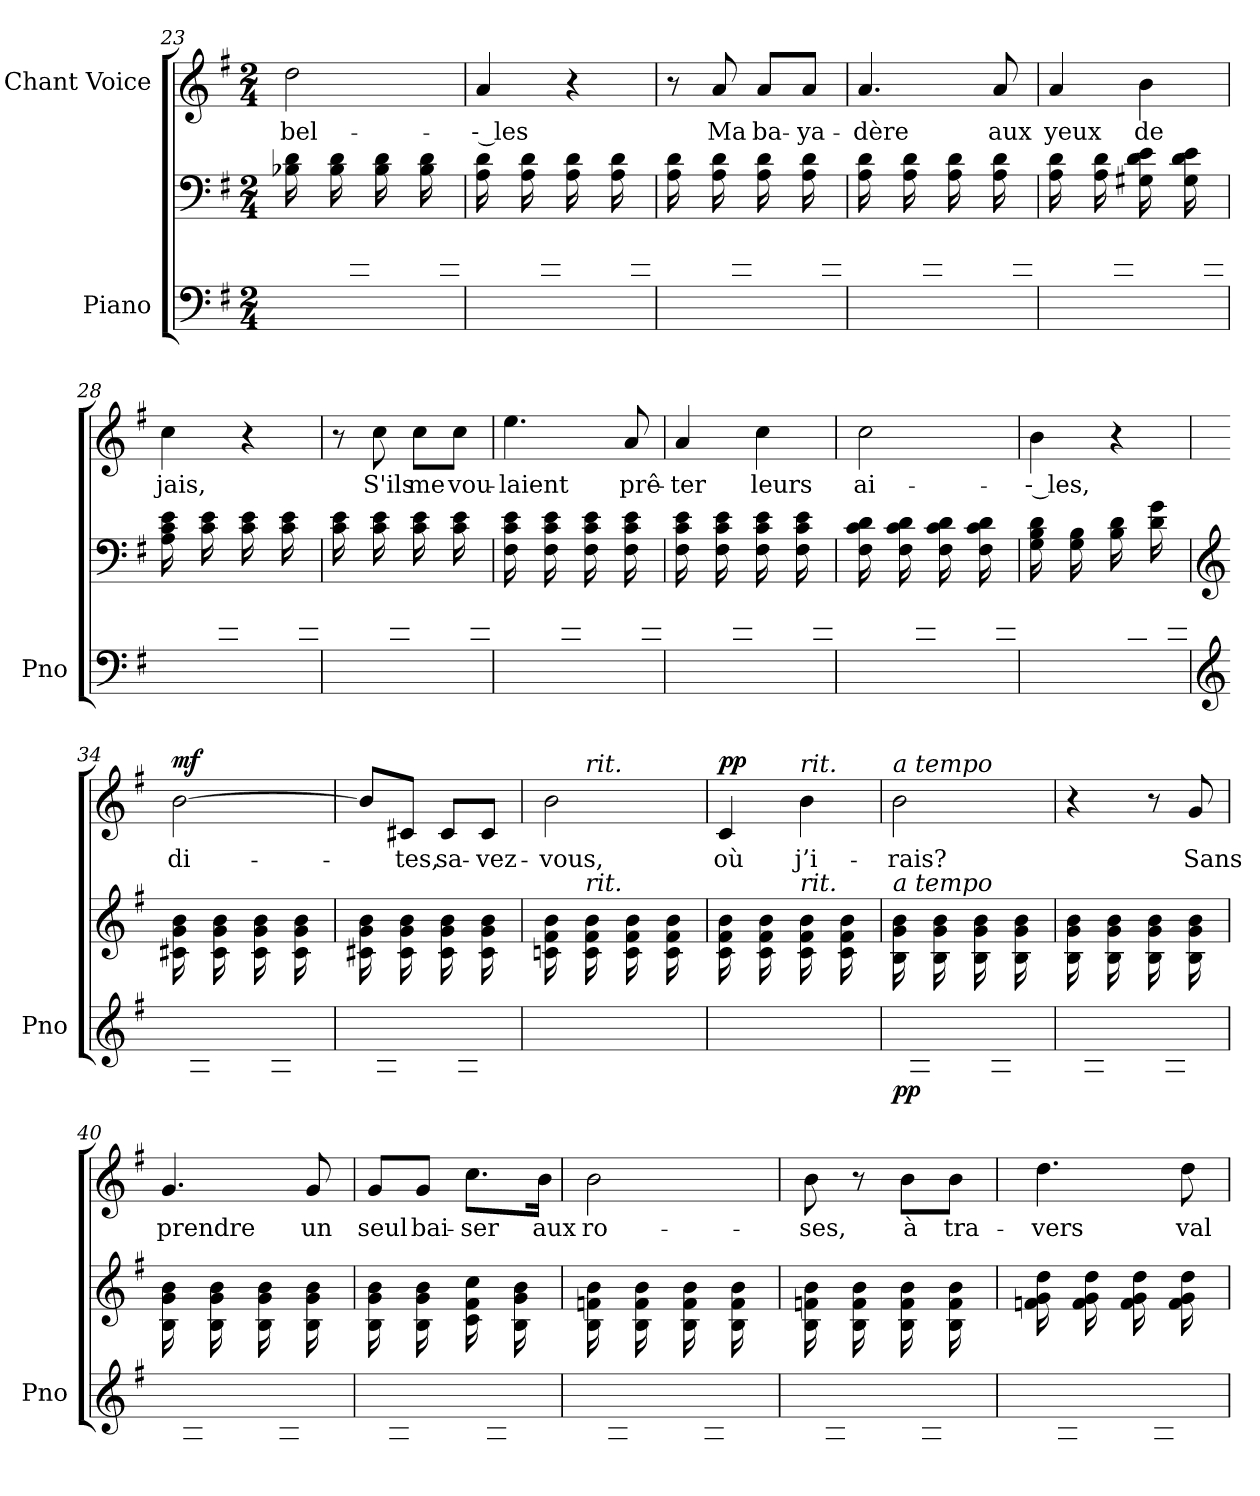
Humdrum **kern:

**kern	**kern	**dynam	**kern	**text	**dynam
*part2	*part2	*part2	*part1	*part1	*part1
*staff3	*staff2	*staff2/3	*staff1	*staff1	*staff1
*I"Piano	*	*	*I"Chant Voice	*	*
*I'Pno	*	*	*	*	*
*clefF4	*clefF4	*	*clefG2	*	*
*k[f#]	*k[f#]	*	*k[f#]	*	*
*M2/4	*M2/4	*	*M2/4	*	*
=23	=23	=23	=23	=23	=23
*^	*	*	*	*	*
16ryy	2ryy	16B-X\ 16d\LL	.	2dd\	bel-	.
16G/	.	16ryy	.	.	.	.
16ryy	.	16B-\ 16d\	.	.	.	.
16e/JJ	.	16ryy	.	.	.	.
16ryy	.	16B-\ 16d\LL	.	.	.	.
16G/	.	16ryy	.	.	.	.
16ryy	.	16B-\ 16d\	.	.	.	.
16e/JJ	.	16ryy	.	.	.	.
=24	=24	=24	=24	=24	=24	=24
16ryy	2ryy	16A\ 16d\LL	.	4a/	-- les	.
16F#/	.	16ryy	.	.	.	.
16ryy	.	16A\ 16d\	.	.	.	.
16e/JJ	.	16ryy	.	.	.	.
16ryy	.	16A\ 16d\LL	.	4r	.	.
16F#/	.	16ryy	.	.	.	.
16ryy	.	16A\ 16d\	.	.	.	.
16e/JJ	.	16ryy	.	.	.	.
=25	=25	=25	=25	=25	=25	=25
16ryy	2ryy	16A\ 16d\LL	.	8r	.	.
16Fn/	.	16ryy	.	.	.	.
16ryy	.	16A\ 16d\	.	8a/	Ma	.
16e/JJ	.	16ryy	.	.	.	.
16ryy	.	16A\ 16d\LL	.	8a/L	ba-	.
16F/	.	16ryy	.	.	.	.
16ryy	.	16A\ 16d\	.	8a/J	-ya-	.
16e/JJ	.	16ryy	.	.	.	.
=26	=26	=26	=26	=26	=26	=26
16ryy	2ryy	16A\ 16d\LL	.	4.a/	-dère	.
16Fn/	.	16ryy	.	.	.	.
16ryy	.	16A\ 16d\	.	.	.	.
16e/JJ	.	16ryy	.	.	.	.
16ryy	.	16A\ 16d\LL	.	.	.	.
16F/	.	16ryy	.	.	.	.
16ryy	.	16A\ 16d\	.	8a/	aux	.
16e/JJ	.	16ryy	.	.	.	.
=27	=27	=27	=27	=27	=27	=27
16ryy	2ryy	16A\ 16d\LL	.	4a/	yeux	.
16Fn/	.	16ryy	.	.	.	.
16ryy	.	16A\ 16d\	.	.	.	.
16e/JJ	.	16ryy	.	.	.	.
16ryy	.	16G#X\ 16d\ 16e\LL	.	4b\	de	.
16E/	.	16ryy	.	.	.	.
16ryy	.	16G#\ 16d\ 16e\	.	.	.	.
16fn/JJ	.	16ryy	.	.	.	.
=28	=28	=28	=28	=28	=28	=28
16ryy	2ryy	16A\ 16c\ 16e\LL	.	4cc\	jais,	.
16AA/	.	16ryy	.	.	.	.
16ryy	.	16c\ 16e\	.	.	.	.
16fn/JJ	.	16ryy	.	.	.	.
16ryy	.	16c\ 16e\LL	.	4r	.	.
16A/	.	16ryy	.	.	.	.
16ryy	.	16c\ 16e\	.	.	.	.
16f/JJ	.	16ryy	.	.	.	.
=29	=29	=29	=29	=29	=29	=29
16ryy	2ryy	16c\ 16e\LL	.	8r	.	.
16A/	.	16ryy	.	.	.	.
16ryy	.	16c\ 16e\	.	8cc\	S'ils	.
16fn/JJ	.	16ryy	.	.	.	.
16ryy	.	16c\ 16e\LL	.	8cc\L	me	.
16A/	.	16ryy	.	.	.	.
16ryy	.	16c\ 16e\	.	8cc\J	vou-	.
16f/JJ	.	16ryy	.	.	.	.
=30	=30	=30	=30	=30	=30	=30
16ryy	2ryy	16F#\ 16c\ 16e\LL	.	4.ee\	-laient	.
16D/	.	16ryy	.	.	.	.
16ryy	.	16F#\ 16c\ 16e\	.	.	.	.
16f#X/JJ	.	16ryy	.	.	.	.
16ryy	.	16F#\ 16c\ 16e\LL	.	.	.	.
16D/	.	16ryy	.	.	.	.
16ryy	.	16F#\ 16c\ 16e\	.	8a/	prê-	.
16f#/JJ	.	16ryy	.	.	.	.
=31	=31	=31	=31	=31	=31	=31
16ryy	2ryy	16F#\ 16c\ 16e\LL	.	4a/	-ter	.
16D/	.	16ryy	.	.	.	.
16ryy	.	16F#\ 16c\ 16e\	.	.	.	.
16f#/JJ	.	16ryy	.	.	.	.
16ryy	.	16F#\ 16c\ 16e\LL	.	4cc\	leurs	.
16D/	.	16ryy	.	.	.	.
16ryy	.	16F#\ 16c\ 16e\	.	.	.	.
16f#/JJ	.	16ryy	.	.	.	.
=32	=32	=32	=32	=32	=32	=32
16ryy	2ryy	16F#\ 16c\ 16d\LL	.	2cc\	ai-	.
16D/	.	16ryy	.	.	.	.
16ryy	.	16F#\ 16c\ 16d\	.	.	.	.
16e/JJ	.	16ryy	.	.	.	.
16ryy	.	16F#\ 16c\ 16d\LL	.	.	.	.
16D/	.	16ryy	.	.	.	.
16ryy	.	16F#\ 16c\ 16d\	.	.	.	.
16e/JJ	.	16ryy	.	.	.	.
=33	=33	=33	=33	=33	=33	=33
16ryy	2ryy	16G\ 16B\ 16d\LL	.	4b\	-- les,	.
16F#/	.	16ryy	.	.	.	.
16ryy	.	16G\ 16B\	.	.	.	.
16A#X/JJ	.	16ryy	.	.	.	.
16ryy	.	16B\ 16d\LL	.	4r	.	.
16c#X/	.	16ryy	.	.	.	.
16ryy	.	16d\ 16g\	.	.	.	.
16f#/JJ	.	16ryy	.	.	.	.
=34	=34	=34	=34	=34	=34	=34
*clefG2	*	*clefG2	*	*	*	*
!	!	!	!	!	!	!LO:DY:a
16ryy	2ryy	16c#X\ 16g\ 16b\LL	.	[2b\	di-	mf
16An/	.	16ryy	.	.	.	.
16ryy	.	16c#\ 16g\ 16b\	.	.	.	.
16a/JJ	.	16ryy	.	.	.	.
16ryy	.	16c#\ 16g\ 16b\LL	.	.	.	.
16A/	.	16ryy	.	.	.	.
16ryy	.	16c#\ 16g\ 16b\	.	.	.	.
16a/JJ	.	16ryy	.	.	.	.
=35	=35	=35	=35	=35	=35	=35
16ryy	2ryy	16c#X\ 16g\ 16b\LL	.	8b/L]	.	.
16A/	.	16ryy	.	.	.	.
16ryy	.	16c#\ 16g\ 16b\	.	8c#X/J	-tes,	.
16a/JJ	.	16ryy	.	.	.	.
16ryy	.	16c#\ 16g\ 16b\LL	.	8c#/L	sa-	.
16A/	.	16ryy	.	.	.	.
16ryy	.	16c#\ 16g\ 16b\	.	8c#/J	-vez-	.
16a/JJ	.	16ryy	.	.	.	.
=36	=36	=36	=36	=36	=36	=36
*	*	*	*	*^	*	*
16ryy	2ryy	16cn\ 16f#\ 16b\LL	.	2b\	8ryy	-vous,	.
16d/	.	16ryy	.	.	.	.	.
!	!	!	!	!	!LO:TX:a:i:t=rit.	!	!
!	!	!LO:TX:i:t=rit.	!	!	!	!	!
16ryy	.	16c\ 16f#\ 16b\	.	.	4.ryy	.	.
16a/JJ	.	16ryy	.	.	.	.	.
16ryy	.	16c\ 16f#\ 16b\LL	.	.	.	.	.
16d/	.	16ryy	.	.	.	.	.
16ryy	.	16c\ 16f#\ 16b\	.	.	.	.	.
16a/JJ	.	16ryy	.	.	.	.	.
=37	=37	=37	=37	=37	=37	=37	=37
!	!	!	!	!	!	!	!LO:DY:a
*	*	*	*	*v	*v	*	*
16ryy	2ryy	16c\ 16f#\ 16b\LL	.	4c/	où	pp
16d/	.	16ryy	.	.	.	.
16ryy	.	16c\ 16f#\ 16b\	.	.	.	.
16a/JJ	.	16ryy	.	.	.	.
!	!	!	!	!LO:TX:a:i:t=rit.	!	!
!	!	!LO:TX:i:t=rit.	!	!	!	!
16ryy	.	16c\ 16f#\ 16b\LL	.	4b\	j’i-	.
16d/	.	16ryy	.	.	.	.
16ryy	.	16c\ 16f#\ 16b\	.	.	.	.
16a/JJ	.	16ryy	.	.	.	.
=38	=38	=38	=38	=38	=38	=38
!	!	!	!	!LO:TX:a:i:t=a tempo	!	!
!	!	!LO:TX:i:t=a tempo	!	!	!	!
!	!	!	!LO:DY:b=2	!	!	!
16ryy	2ryy	16B\ 16g\ 16b\LL	pp	2b\	-rais?	.
16G/ 16d/	.	16ryy	.	.	.	.
16ryy	.	16B\ 16g\ 16b\	.	.	.	.
16e/JJ	.	16ryy	.	.	.	.
16ryy	.	16B\ 16g\ 16b\LL	.	.	.	.
16G/ 16d/	.	16ryy	.	.	.	.
16ryy	.	16B\ 16g\ 16b\	.	.	.	.
16e/JJ	.	16ryy	.	.	.	.
=39	=39	=39	=39	=39	=39	=39
16ryy	2ryy	16B\ 16g\ 16b\LL	.	4r	.	.
16G/ 16d/	.	16ryy	.	.	.	.
16ryy	.	16B\ 16g\ 16b\	.	.	.	.
16e/JJ	.	16ryy	.	.	.	.
16ryy	.	16B\ 16g\ 16b\LL	.	8r	.	.
16G/ 16d/	.	16ryy	.	.	.	.
16ryy	.	16B\ 16g\ 16b\	.	8g/	Sans	.
16e/JJ	.	16ryy	.	.	.	.
=40	=40	=40	=40	=40	=40	=40
16ryy	2ryy	16B\ 16g\ 16b\LL	.	4.g/	prendre	.
16G/ 16d#X/	.	16ryy	.	.	.	.
16ryy	.	16B\ 16g\ 16b\	.	.	.	.
16e/JJ	.	16ryy	.	.	.	.
16ryy	.	16B\ 16g\ 16b\LL	.	.	.	.
16G/ 16d#/	.	16ryy	.	.	.	.
16ryy	.	16B\ 16g\ 16b\	.	8g/	un	.
16e/JJ	.	16ryy	.	.	.	.
=41	=41	=41	=41	=41	=41	=41
16ryy	2ryy	16B\ 16g\ 16b\LL	.	8g/L	seul	.
16G/ 16d#X/	.	16ryy	.	.	.	.
16ryy	.	16B\ 16g\ 16b\	.	8g/J	bai-	.
16e/JJ	.	16ryy	.	.	.	.
16ryy	.	16c\ 16f#\ 16cc\LL	.	8.cc\L	-ser	.
16G/ 16d#/	.	16ryy	.	.	.	.
16ryy	.	16B\ 16g\ 16b\	.	.	.	.
16e/JJ	.	16ryy	.	16b\Jk	aux	.
=42	=42	=42	=42	=42	=42	=42
16ryy	2ryy	16B\ 16fn\ 16b\LL	.	2b\	ro-	.
16G/ 16dn/	.	16ryy	.	.	.	.
16ryy	.	16B\ 16f\ 16b\	.	.	.	.
16e/JJ	.	16ryy	.	.	.	.
16ryy	.	16B\ 16f\ 16b\LL	.	.	.	.
16G/ 16d/	.	16ryy	.	.	.	.
16ryy	.	16B\ 16f\ 16b\	.	.	.	.
16e/JJ	.	16ryy	.	.	.	.
=43	=43	=43	=43	=43	=43	=43
16ryy	2ryy	16B\ 16fn\ 16b\LL	.	8b\	-ses,	.
16G/ 16d/	.	16ryy	.	.	.	.
16ryy	.	16B\ 16f\ 16b\	.	8r	.	.
16e/JJ	.	16ryy	.	.	.	.
16ryy	.	16B\ 16f\ 16b\LL	.	8b\L	à	.
16G/ 16d/	.	16ryy	.	.	.	.
16ryy	.	16B\ 16f\ 16b\	.	8b\J	tra-	.
16e/JJ	.	16ryy	.	.	.	.
=44	=44	=44	=44	=44	=44	=44
16ryy	2ryy	16fn\ 16g\ 16dd\LL	.	4.dd\	-vers	.
16G/ 16B/	.	16ryy	.	.	.	.
16ryy	.	16f\ 16g\ 16dd\	.	.	.	.
16e/JJ	.	16ryy	.	.	.	.
16ryy	.	16f\ 16g\ 16dd\LL	.	.	.	.
16G/ 16B/	.	16ryy	.	.	.	.
16ryy	.	16f\ 16g\ 16dd\	.	8dd\	val-	.
16e/JJ	.	16ryy	.	.	.	.
*v	*v	*	*	*	*	*
=	=	=	=	=	=
*-	*-	*-	*-	*-	*-
